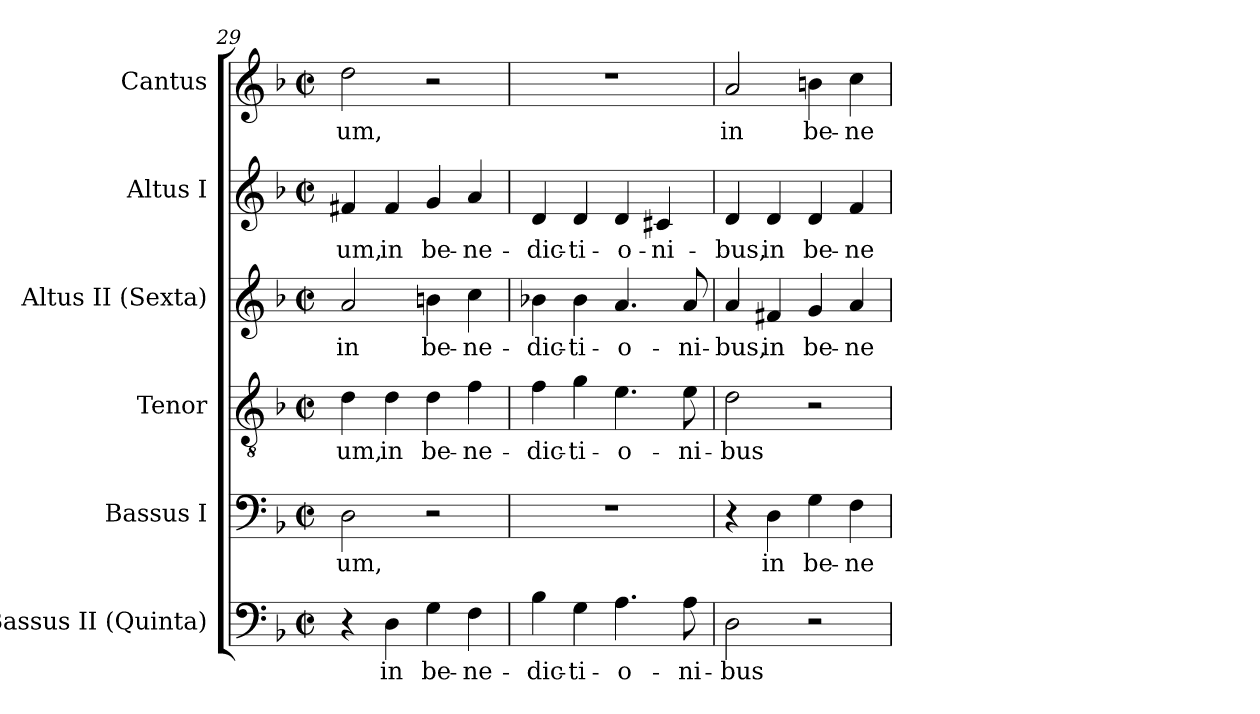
**kern	**text	**kern	**text	**kern	**text	**kern	**text	**kern	**text	**kern	**text
*part6	*part6	*part5	*part5	*part4	*part4	*part3	*part3	*part2	*part2	*part1	*part1
*staff6	*staff6	*staff5	*staff5	*staff4	*staff4	*staff3	*staff3	*staff2	*staff2	*staff1	*staff1
*I"Bassus II (Quinta)	*	*I"Bassus I	*	*I"Tenor	*	*I"Altus II (Sexta)	*	*I"Altus I	*	*I"Cantus	*
*I'B.	*	*I'B.	*	*I'T.	*	*I'A.	*	*I'A.	*	*I'S.	*
*clefF4	*	*clefF4	*	*clefGv2	*	*clefG2	*	*clefG2	*	*clefG2	*
*	*	*	*	*ITrd7c12	*	*	*	*	*	*	*
*k[b-]	*	*k[b-]	*	*k[b-]	*	*k[b-]	*	*k[b-]	*	*k[b-]	*
*F:	*	*F:	*	*F:	*	*F:	*	*F:	*	*F:	*
*M2/2	*	*M2/2	*	*M2/2	*	*M2/2	*	*M2/2	*	*M2/2	*
*met(c|)	*	*met(c|)	*	*met(c|)	*	*met(c|)	*	*met(c|)	*	*met(c|)	*
=29	=29	=29	=29	=29	=29	=29	=29	=29	=29	=29	=29
!	!	!	!LO:LY:b:color=#000000	!	!	!	!	!	!	!	!
!	!	!	!	!	!LO:LY:b:color=#000000	!	!	!	!	!	!
!	!	!	!	!	!	!	!LO:LY:b:color=#000000	!	!	!	!
!	!	!	!	!	!	!	!	!	!LO:LY:b:color=#000000	!	!
!	!	!	!	!	!	!	!	!	!	!	!LO:LY:b:color=#000000
4r	.	2Di\	-um,	4Di\	-um,	2ai/	in	4f#Xi/	-um,	2ddi\	-um,
!	!LO:LY:b:color=#000000	!	!	!	!	!	!	!	!	!	!
!	!	!	!	!	!LO:LY:b:color=#000000	!	!	!	!	!	!
!	!	!	!	!	!	!	!	!	!LO:LY:b:color=#000000	!	!
4Di\	in	.	.	4Di\	in	.	.	4f#i/	in	.	.
!	!LO:LY:b:color=#000000	!	!	!	!	!	!	!	!	!	!
!	!	!	!	!	!LO:LY:b:color=#000000	!	!	!	!	!	!
!	!	!	!	!	!	!	!LO:LY:b:color=#000000	!	!	!	!
!	!	!	!	!	!	!	!	!	!LO:LY:b:color=#000000	!	!
4Gi\	be-	2r	.	4Di\	be-	4bni\	be-	4gi/	be-	2r	.
!	!LO:LY:b:color=#000000	!	!	!	!	!	!	!	!	!	!
!	!	!	!	!	!LO:LY:b:color=#000000	!	!	!	!	!	!
!	!	!	!	!	!	!	!LO:LY:b:color=#000000	!	!	!	!
!	!	!	!	!	!	!	!	!	!LO:LY:b:color=#000000	!	!
4Fi\	-ne-	.	.	4Fi\	-ne-	4cci\	-ne-	4ai/	-ne-	.	.
=30	=30	=30	=30	=30	=30	=30	=30	=30	=30	=30	=30
!	!LO:LY:b:color=#000000	!	!	!	!	!	!	!	!	!	!
!	!	!	!	!	!LO:LY:b:color=#000000	!	!	!	!	!	!
!	!	!	!	!	!	!	!LO:LY:b:color=#000000	!	!	!	!
!	!	!	!	!	!	!	!	!	!LO:LY:b:color=#000000	!	!
4B-i\	-dic-	1r	.	4Fi\	-dic-	4b-Xi\	-dic-	4di/	-dic-	1r	.
!	!LO:LY:b:color=#000000	!	!	!	!	!	!	!	!	!	!
!	!	!	!	!	!LO:LY:b:color=#000000	!	!	!	!	!	!
!	!	!	!	!	!	!	!LO:LY:b:color=#000000	!	!	!	!
!	!	!	!	!	!	!	!	!	!LO:LY:b:color=#000000	!	!
4Gi\	-ti-	.	.	4Gi\	-ti-	4b-i\	-ti-	4di/	-ti-	.	.
!	!LO:LY:b:color=#000000	!	!	!	!	!	!	!	!	!	!
!	!	!	!	!	!LO:LY:b:color=#000000	!	!	!	!	!	!
!	!	!	!	!	!	!	!LO:LY:b:color=#000000	!	!	!	!
!	!	!	!	!	!	!	!	!	!LO:LY:b:color=#000000	!	!
4.Ai\	-o-	.	.	4.Ei\	-o-	4.ai/	-o-	4di/	-o-	.	.
!	!	!	!	!	!	!	!	!	!LO:LY:b:color=#000000	!	!
.	.	.	.	.	.	.	.	4c#Xi/	-ni-	.	.
!	!LO:LY:b:color=#000000	!	!	!	!	!	!	!	!	!	!
!	!	!	!	!	!LO:LY:b:color=#000000	!	!	!	!	!	!
!	!	!	!	!	!	!	!LO:LY:b:color=#000000	!	!	!	!
8Ai\	-ni-	.	.	8Ei\	-ni-	8ai/	-ni-	.	.	.	.
=31	=31	=31	=31	=31	=31	=31	=31	=31	=31	=31	=31
!	!LO:LY:b:color=#000000	!	!	!	!	!	!	!	!	!	!
!	!	!	!	!	!LO:LY:b:color=#000000	!	!	!	!	!	!
!	!	!	!	!	!	!	!LO:LY:b:color=#000000	!	!	!	!
!	!	!	!	!	!	!	!	!	!LO:LY:b:color=#000000	!	!
!	!	!	!	!	!	!	!	!	!	!	!LO:LY:b:color=#000000
2Di\	-bus	4r	.	2Di\	-bus	4ai/	-bus,	4di/	-bus,	2ai/	in
!	!	!	!LO:LY:b:color=#000000	!	!	!	!	!	!	!	!
!	!	!	!	!	!	!	!LO:LY:b:color=#000000	!	!	!	!
!	!	!	!	!	!	!	!	!	!LO:LY:b:color=#000000	!	!
.	.	4Di\	in	.	.	4f#Xi/	in	4di/	in	.	.
!	!	!	!LO:LY:b:color=#000000	!	!	!	!	!	!	!	!
!	!	!	!	!	!	!	!LO:LY:b:color=#000000	!	!	!	!
!	!	!	!	!	!	!	!	!	!LO:LY:b:color=#000000	!	!
!	!	!	!	!	!	!	!	!	!	!	!LO:LY:b:color=#000000
2r	.	4Gi\	be-	2r	.	4gi/	be-	4di/	be-	4bni\	be-
!	!	!	!LO:LY:b:color=#000000	!	!	!	!	!	!	!	!
!	!	!	!	!	!	!	!LO:LY:b:color=#000000	!	!	!	!
!	!	!	!	!	!	!	!	!	!LO:LY:b:color=#000000	!	!
!	!	!	!	!	!	!	!	!	!	!	!LO:LY:b:color=#000000
.	.	4Fi\	-ne-	.	.	4ai/	-ne-	4fi/	-ne-	4cci\	-ne-
=	=	=	=	=	=	=	=	=	=	=	=
*-	*-	*-	*-	*-	*-	*-	*-	*-	*-	*-	*-
